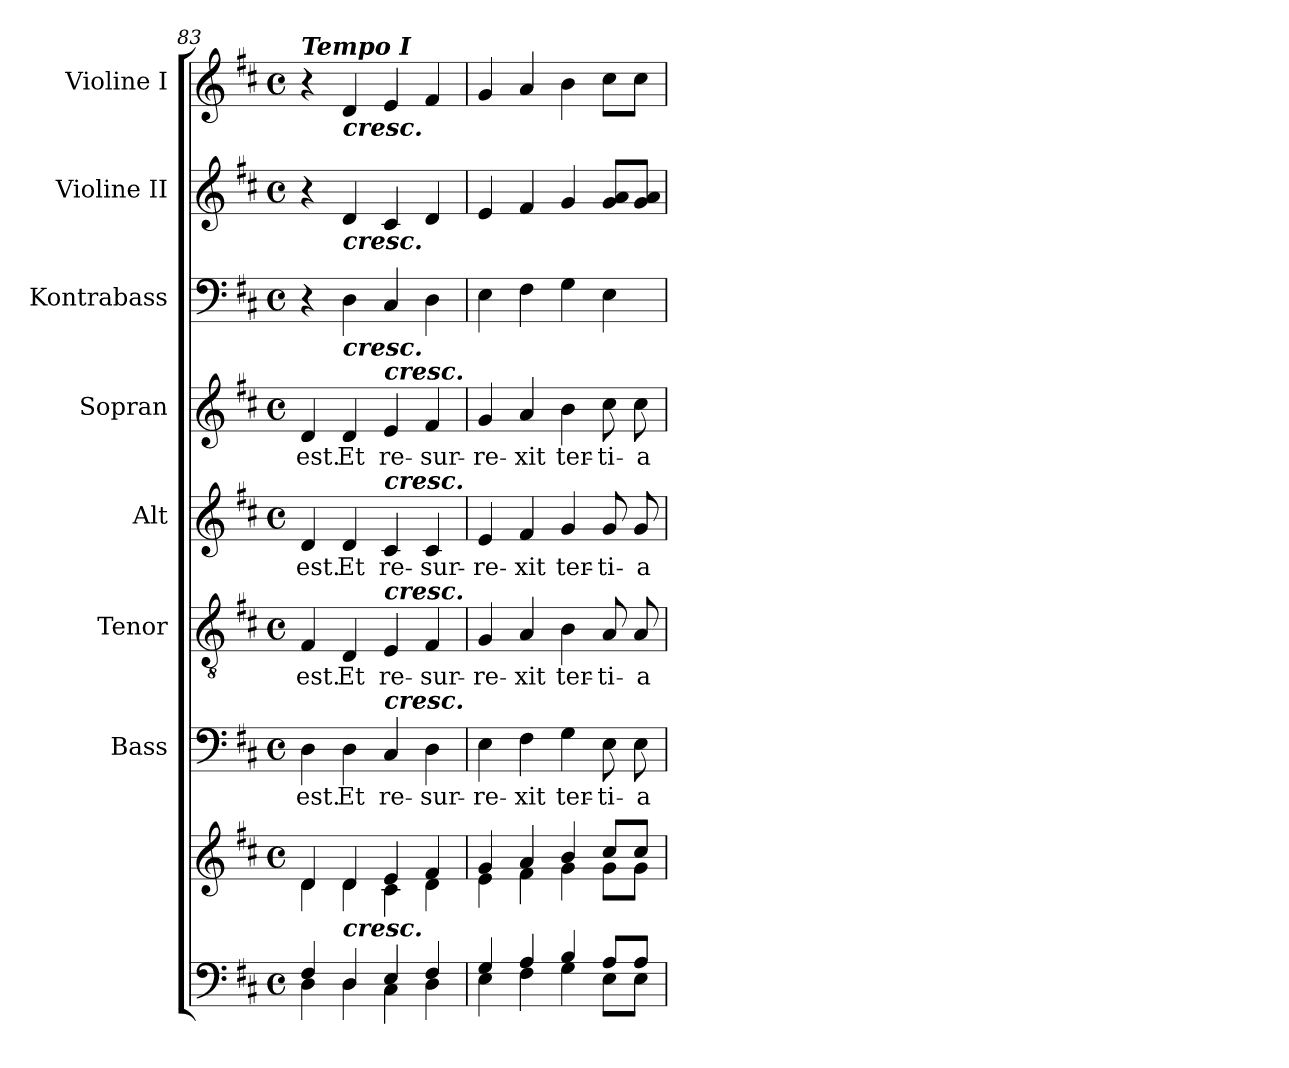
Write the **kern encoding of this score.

**kern	**kern	**kern	**text	**kern	**text	**kern	**text	**kern	**text	**kern	**kern	**kern
*part8	*part8	*part7	*part7	*part6	*part6	*part5	*part5	*part4	*part4	*part3	*part2	*part1
*staff9	*staff8	*staff7	*staff7	*staff6	*staff6	*staff5	*staff5	*staff4	*staff4	*staff3	*staff2	*staff1
*	*	*I"Bass	*	*I"Tenor	*	*I"Alt	*	*I"Sopran	*	*I"Kontrabass	*I"Violine II	*I"Violine I
*	*	*I'B.	*	*I'T.	*	*I'A.	*	*I'S.	*	*I'Kb.	*I'Vl. II	*I'Vl. I
!!LO:PB:g=z
*clefF4	*clefG2	*clefF4	*	*clefGv2	*	*clefG2	*	*clefG2	*	*clefF4	*clefG2	*clefG2
*	*	*	*	*	*	*	*	*	*	*ITrd7c12	*	*
*k[f#c#]	*k[f#c#]	*k[f#c#]	*	*k[f#c#]	*	*k[f#c#]	*	*k[f#c#]	*	*k[f#c#]	*k[f#c#]	*k[f#c#]
*D:	*D:	*D:	*	*D:	*	*D:	*	*D:	*	*D:	*D:	*D:
*M4/4	*M4/4	*M4/4	*	*M4/4	*	*M4/4	*	*M4/4	*	*M4/4	*M4/4	*M4/4
*met(c)	*met(c)	*met(c)	*	*met(c)	*	*met(c)	*	*met(c)	*	*met(c)	*met(c)	*met(c)
=83	=83	=83	=83	=83	=83	=83	=83	=83	=83	=83	=83	=83
*^	*^	*	*	*	*	*	*	*	*	*	*	*
!	!	!	!	!	!	!	!	!	!	!	!	!	!	!LO:TX:a:Bi:t=Tempo I
!	!	!	!	!	!LO:LY:b	!	!LO:LY:b	!	!LO:LY:b	!	!LO:LY:b	!	!	!
4F#/	4D\	4d/	4d\	4D\	est.	4F#/	est.	4d/	est.	4d/	est.	4r	4r	4r
!	!	!	!	!	!	!	!	!	!	!	!	!	!	!LO:TX:b:Bi:t=cresc.
!	!	!	!	!	!	!	!	!	!	!	!	!	!LO:TX:b:Bi:t=cresc.	!
!	!	!	!	!	!	!	!	!	!	!	!	!LO:TX:b:Bi:t=cresc.	!	!
!	!	!LO:TX:b:Bi:t=cresc.	!	!	!	!	!	!	!	!	!	!	!	!
!	!	!	!	!	!LO:LY:b	!	!LO:LY:b	!	!LO:LY:b	!	!LO:LY:b	!	!	!
4D/	4D\	4d/	4d\	4D\	Et	4D/	Et	4d/	Et	4d/	Et	4DD\	4d/	4d/
!	!	!	!	!	!	!	!	!	!	!LO:TX:a:Bi:t=cresc.	!	!	!	!
!	!	!	!	!	!	!	!	!LO:TX:a:Bi:t=cresc.	!	!	!	!	!	!
!	!	!	!	!	!	!LO:TX:a:Bi:t=cresc.	!	!	!	!	!	!	!	!
!	!	!	!	!LO:TX:a:Bi:t=cresc.	!	!	!	!	!	!	!	!	!	!
!	!	!	!	!	!LO:LY:b	!	!LO:LY:b	!	!LO:LY:b	!	!LO:LY:b	!	!	!
4E/	4C#\	4e/	4c#\	4C#/	re-	4E/	re-	4c#/	re-	4e/	re-	4CC#/	4c#/	4e/
!	!	!	!	!	!LO:LY:b	!	!LO:LY:b	!	!LO:LY:b	!	!LO:LY:b	!	!	!
4F#/	4D\	4f#/	4d\	4D\	-sur-	4F#/	-sur-	4c#/	-sur-	4f#/	-sur-	4DD\	4d/	4f#/
=84	=84	=84	=84	=84	=84	=84	=84	=84	=84	=84	=84	=84	=84	=84
!	!	!	!	!	!LO:LY:b	!	!LO:LY:b	!	!LO:LY:b	!	!LO:LY:b	!	!	!
4G/	4E\	4g/	4e\	4E\	-re-	4G/	-re-	4e/	-re-	4g/	-re-	4EE\	4e/	4g/
!	!	!	!	!	!LO:LY:b	!	!LO:LY:b	!	!LO:LY:b	!	!LO:LY:b	!	!	!
4A/	4F#\	4a/	4f#\	4F#\	-xit	4A/	-xit	4f#/	-xit	4a/	-xit	4FF#\	4f#/	4a/
!	!	!	!	!	!LO:LY:b	!	!LO:LY:b	!	!LO:LY:b	!	!LO:LY:b	!	!	!
4B/	4G\	4b/	4g\	4G\	ter-	4B\	ter-	4g/	ter-	4b\	ter-	4GG\	4g/	4b\
!	!	!	!	!	!LO:LY:b	!	!LO:LY:b	!	!LO:LY:b	!	!LO:LY:b	!	!	!
8A/L	8E\L	8cc#/L	8g\L	8E\	-ti-	8A/	-ti-	8g/	-ti-	8cc#\	-ti-	4EE\	8g/ 8a/L	8cc#\L
!	!	!	!	!	!LO:LY:b	!	!LO:LY:b	!	!LO:LY:b	!	!LO:LY:b	!	!	!
8A/J	8E\J	8cc#/J	8g\J	8E\	-a	8A/	-a	8g/	-a	8cc#\	-a	.	8g/ 8a/J	8cc#\J
*v	*v	*	*	*	*	*	*	*	*	*	*	*	*	*
*	*v	*v	*	*	*	*	*	*	*	*	*	*	*
=	=	=	=	=	=	=	=	=	=	=	=	=
*-	*-	*-	*-	*-	*-	*-	*-	*-	*-	*-	*-	*-
